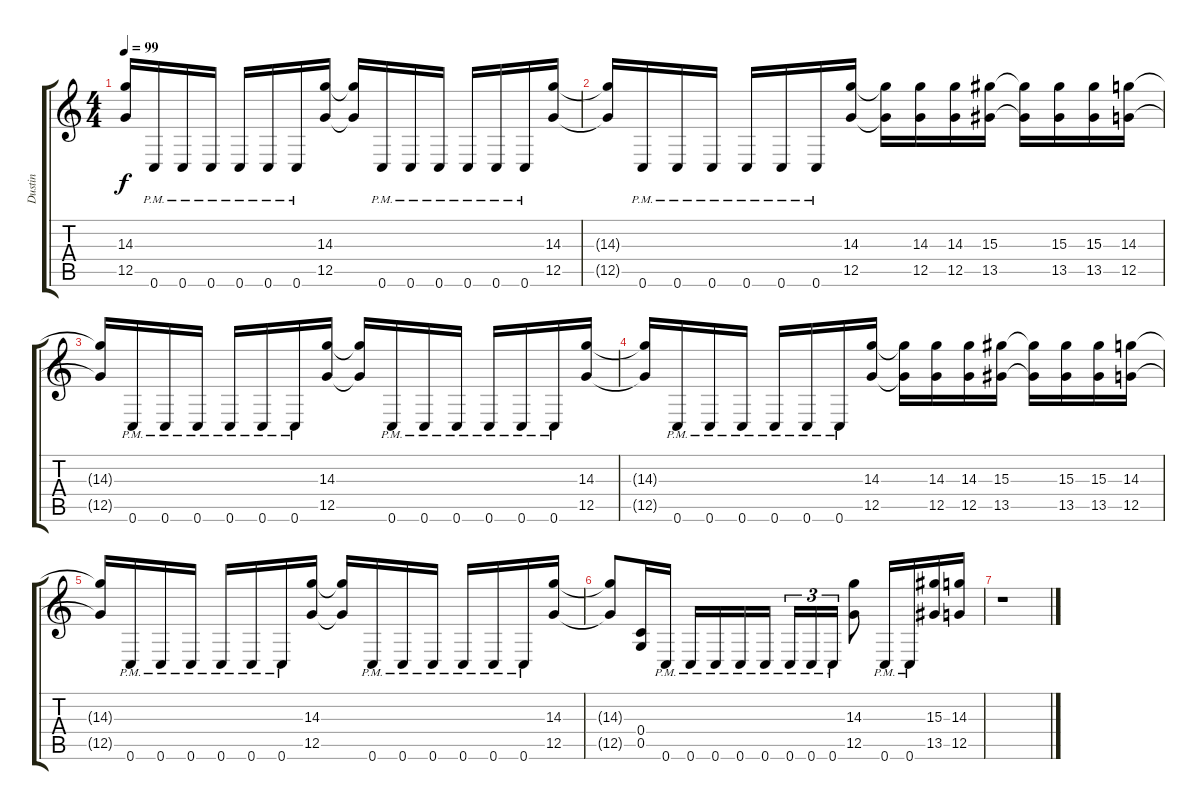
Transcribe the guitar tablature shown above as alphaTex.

\track ("Dustin" "Dustin") {instrument overdrivenguitar}
\staff {score tabs}
\tuning (D4 A3 F3 C3 G2 C2) {hide}
\ts (4 4)
\tempo 99
\clef g2
\ks c
(14.3{t} 12.5{t}).16{dy f} 0.6{pm}.16 0.6{pm}.16 0.6{pm}.16 0.6{pm}.16 0.6{pm}.16 0.6{pm}.16 (14.3 12.5).16 (14.3{t} 12.5{t}).16 0.6{pm}.16 0.6{pm}.16 0.6{pm}.16 0.6{pm}.16 0.6{pm}.16 0.6{pm}.16 (14.3 12.5).16 |
(14.3{t} 12.5{t}).16 0.6{pm}.16 0.6{pm}.16 0.6{pm}.16 0.6{pm}.16 0.6{pm}.16 0.6{pm}.16 (14.3 12.5).16 (14.3{t} 12.5{t}).16 (14.3 12.5).16 (14.3 12.5).16 (15.3 13.5).16 (15.3{t} 13.5{t}).16 (15.3 13.5).16 (15.3 13.5).16 (14.3 12.5).16 |
(14.3{t} 12.5{t}).16 0.6{pm}.16 0.6{pm}.16 0.6{pm}.16 0.6{pm}.16 0.6{pm}.16 0.6{pm}.16 (14.3 12.5).16 (14.3{t} 12.5{t}).16 0.6{pm}.16 0.6{pm}.16 0.6{pm}.16 0.6{pm}.16 0.6{pm}.16 0.6{pm}.16 (14.3 12.5).16 |
(14.3{t} 12.5{t}).16 0.6{pm}.16 0.6{pm}.16 0.6{pm}.16 0.6{pm}.16 0.6{pm}.16 0.6{pm}.16 (14.3 12.5).16 (14.3{t} 12.5{t}).16 (14.3 12.5).16 (14.3 12.5).16 (15.3 13.5).16 (15.3{t} 13.5{t}).16 (15.3 13.5).16 (15.3 13.5).16 (14.3 12.5).16 |
(14.3{t} 12.5{t}).16 0.6{pm}.16 0.6{pm}.16 0.6{pm}.16 0.6{pm}.16 0.6{pm}.16 0.6{pm}.16 (14.3 12.5).16 (14.3{t} 12.5{t}).16 0.6{pm}.16 0.6{pm}.16 0.6{pm}.16 0.6{pm}.16 0.6{pm}.16 0.6{pm}.16 (14.3 12.5).16 |
(14.3{t} 12.5{t}).8 (0.4 0.5).16 0.6{pm}.16 0.6{pm}.16 0.6{pm}.16 0.6{pm}.16 0.6{pm}.16 0.6{pm}.16{tu (3 2)} 0.6{pm}.16{tu (3 2)} 0.6{pm}.16{tu (3 2)} (14.3 12.5).8 0.6{pm}.16 0.6{pm}.16 (15.3 13.5).16 (14.3 12.5).16 |
r.1
